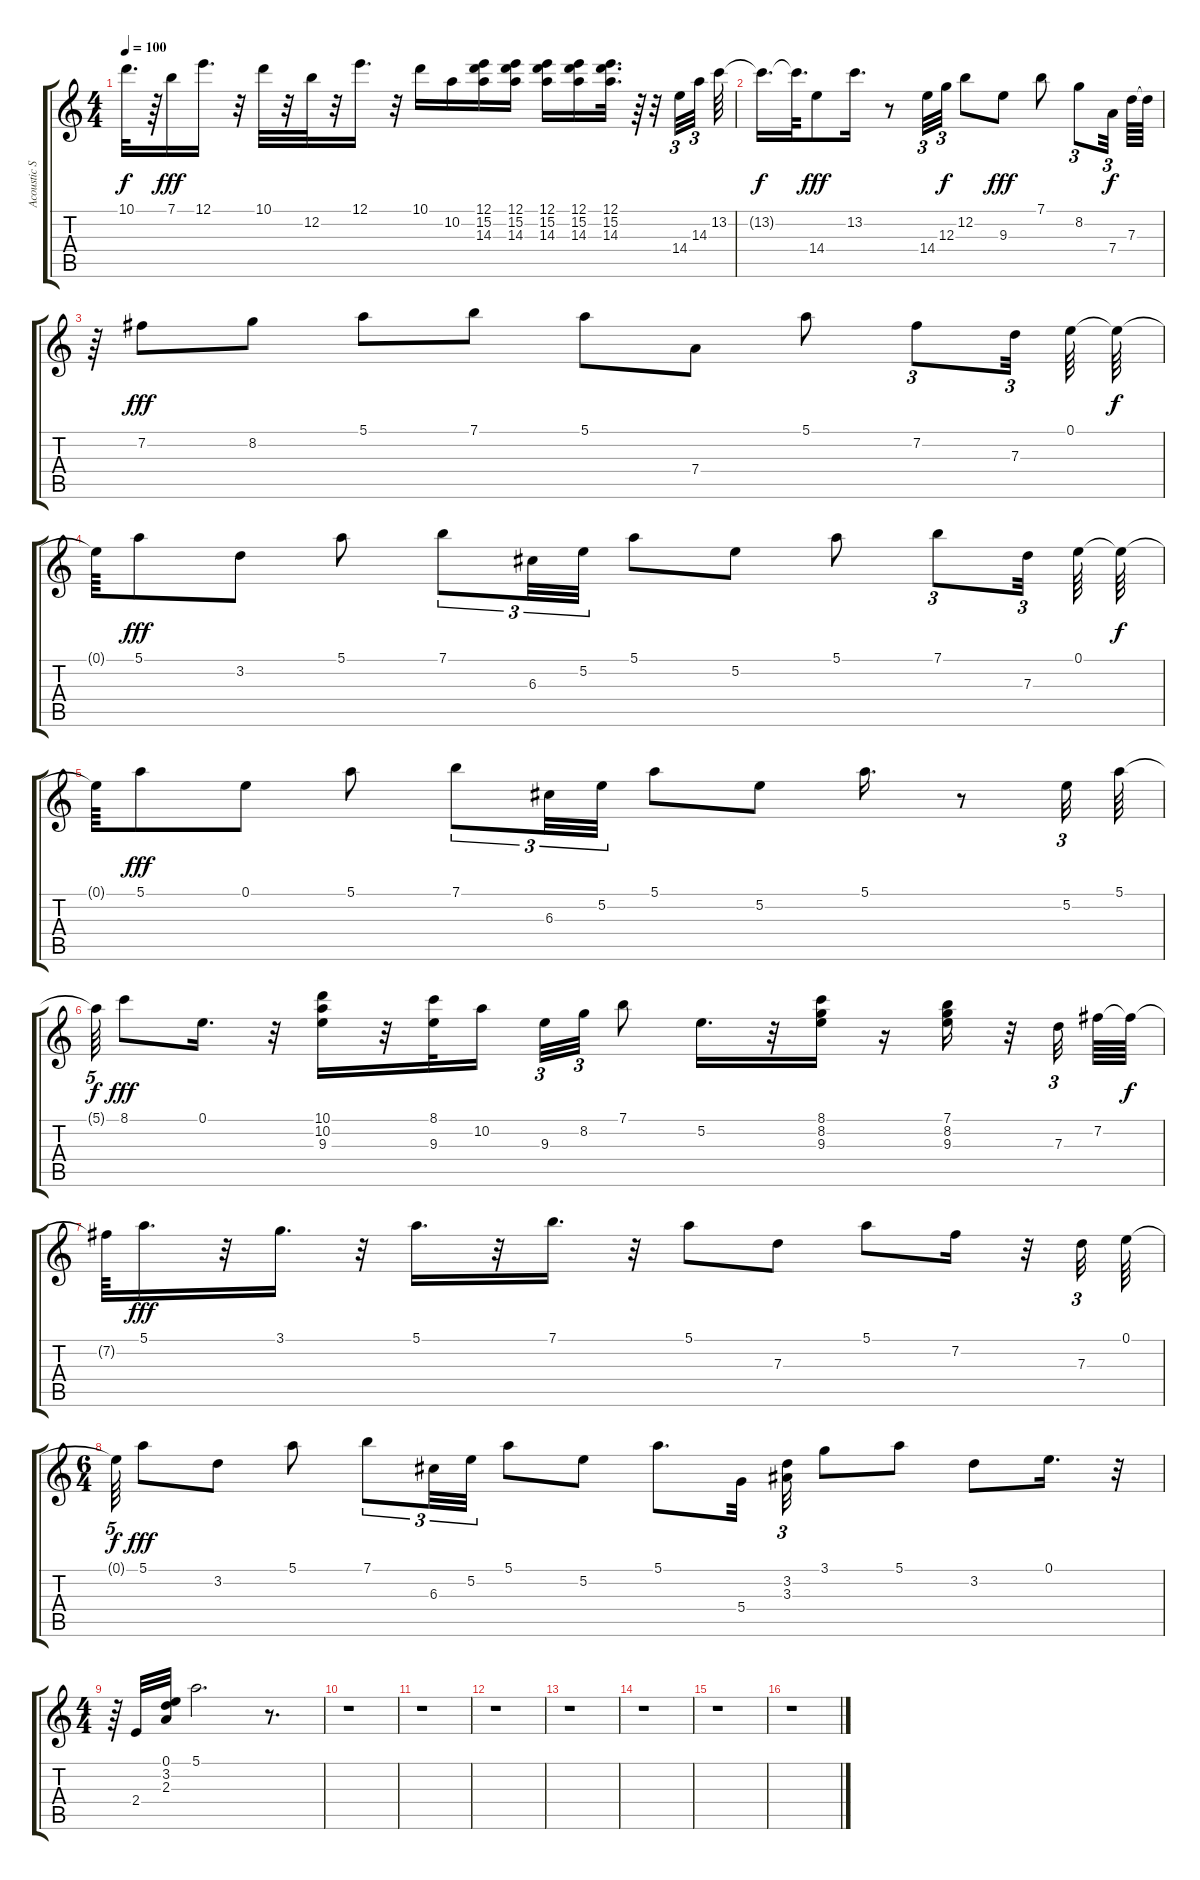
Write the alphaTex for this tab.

\track ("Acoustic Steel (left)" "Acoustic S") {instrument acousticguitarsteel}
\staff {score tabs}
\tuning (E4 B3 G3 D3 A2 E2) {hide}
\ts (4 4)
\tempo 100
\clef g2
\ks c
10.1{t}.32{d dy f} r.64 7.1.16{dy fff} 12.1.16{d} r.32 10.1.32 r.32 12.2.32 r.32 12.1.16{d} r.32 10.1.16 10.2.16 (12.1 15.2 14.3).16 (12.1 15.2 14.3).16 (12.1 15.2 14.3).16 (12.1 15.2 14.3).16 (12.1 15.2 14.3).32{d} r.64 r.32 14.4.32{tu (3 2)} 14.3.32{tu (3 2)} 13.2.64 |
13.2{t}.16{d dy f} 13.2{t}.64{d} 14.4.8{dy fff} 13.2.16{d} r.8 14.4.32{tu (3 2)} 12.3.32{tu (3 2) dy f} 12.2.8 9.3.8{dy fff} 7.1.8 8.2.8{tu (3 2)} 7.4.32{tu (3 2) dy f} 7.3.64 7.3{t}.64 |
r.64 7.2.8{dy fff} 8.2.8 5.1.8 7.1.8 5.1.8 7.4.8 5.1.8 7.2.8{tu (3 2)} 7.3.32{tu (3 2)} 0.1.64 0.1{t}.64{dy f} |
0.1{t}.64 5.1.8{dy fff} 3.2.8 5.1.8 7.1.8{tu (3 2)} 6.3.32{tu (3 2)} 5.2.32{tu (3 2)} 5.1.8 5.2.8 5.1.8 7.1.8{tu (3 2)} 7.3.32{tu (3 2)} 0.1.64 0.1{t}.64{dy f} |
0.1{t}.64 5.1.8{dy fff} 0.1.8 5.1.8 7.1.8{tu (3 2)} 6.3.32{tu (3 2)} 5.2.32{tu (3 2)} 5.1.8 5.2.8 5.1.16{d} r.8 5.2.32{tu (3 2)} 5.1.64 |
5.1{t}.64{tu (5 4) dy f} 8.1.8{dy fff} 0.1.16{d} r.32 (10.1 10.2 9.3).16 r.32 (8.1 9.3).32 10.2.16 9.3.32{tu (3 2)} 8.2.32{tu (3 2)} 7.1.8 5.2.16{d} r.32 (8.1 8.2 9.3).16 r.16 (7.1 8.2 9.3).16 r.32 7.3.32{tu (3 2)} 7.2.64 7.2{t}.64{dy f} |
7.2{t}.64 5.1.16{d dy fff} r.32 3.1.16{d} r.32 5.1.16{d} r.32 7.1.16{d} r.32 5.1.8 7.3.8 5.1.8 7.2.16 r.32 7.3.32{tu (3 2)} 0.1.64 |
\ts (6 4)
0.1{t}.64{tu (5 4) dy f} 5.1.8{dy fff} 3.2.8 5.1.8 7.1.8{tu (3 2)} 6.3.32{tu (3 2)} 5.2.32{tu (3 2)} 5.1.8 5.2.8 5.1.8{d} 5.4.32 (3.2 3.3).32{tu (3 2)} 3.1.8 5.1.8 3.2.8 0.1.16{d} r.32 |
\ts (4 4)
r.64 2.4.32 (0.1 3.2 2.3).32 5.1.2{d} r.8{d} |
r.1 |
r.1 |
r.1 |
r.1 |
r.1 |
r.1 |
r.1
